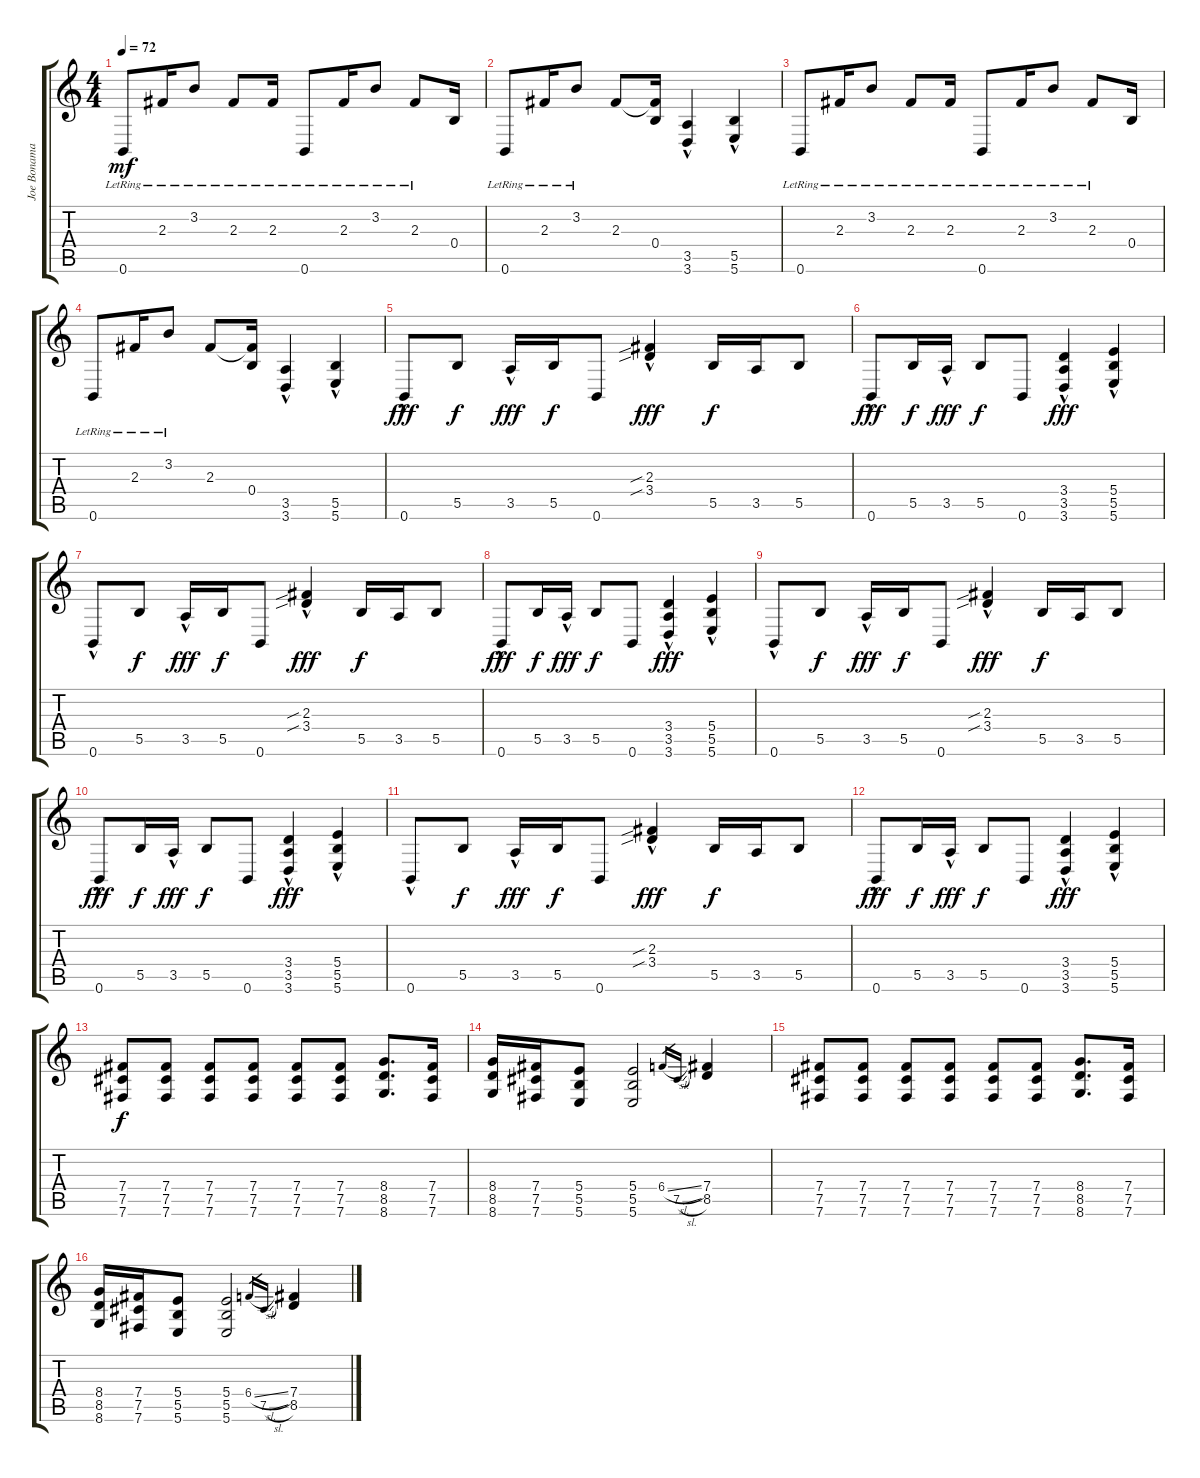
\track ("Joe Bonamassa" "Joe Bonama") {instrument overdrivenguitar}
\staff {score tabs}
\tuning (Db4 Ab3 E3 B2 Gb2 B1) {hide}
\ts (4 4)
\tempo 72
\clef g2
\ks c
0.6{lr}.8{dy mf} 2.3{lr}.16 3.2{lr}.8 2.3{lr}.8 2.3{lr}.16 0.6{lr}.8 2.3{lr}.16 3.2{lr}.8 2.3{lr}.8 0.4.16 |
0.6{lr}.8 2.3{lr}.16 3.2{lr}.8 2.3.8 (2.3{t} 0.4).16 (3.5{hac} 3.6{hac}).4 (5.5{hac} 5.6{hac}).4 |
0.6{lr}.8 2.3{lr}.16 3.2{lr}.8 2.3{lr}.8 2.3{lr}.16 0.6{lr}.8 2.3{lr}.16 3.2{lr}.8 2.3{lr}.8 0.4.16 |
0.6{lr}.8 2.3{lr}.16 3.2{lr}.8 2.3.8 (2.3{t} 0.4).16 (3.5{hac} 3.6{hac}).4 (5.5{hac} 5.6{hac}).4 |
0.6{hac}.8{dy fff} 5.5.8{dy f} 3.5{hac}.16{dy fff} 5.5.16{dy f} 0.6.8 (2.3{sib} 3.4{sib hac}).4{dy fff} 5.5.16{dy f} 3.5.16 5.5.8 |
0.6{hac}.8{dy fff} 5.5.16{dy f} 3.5{hac}.16{dy fff} 5.5.8{dy f} 0.6.8 (3.4 3.5{hac} 3.6).4{dy fff} (5.4 5.5{hac} 5.6).4 |
0.6{hac}.8 5.5.8{dy f} 3.5{hac}.16{dy fff} 5.5.16{dy f} 0.6.8 (2.3{sib} 3.4{sib hac}).4{dy fff} 5.5.16{dy f} 3.5.16 5.5.8 |
0.6{hac}.8{dy fff} 5.5.16{dy f} 3.5{hac}.16{dy fff} 5.5.8{dy f} 0.6.8 (3.4 3.5{hac} 3.6).4{dy fff} (5.4 5.5{hac} 5.6).4 |
0.6{hac}.8 5.5.8{dy f} 3.5{hac}.16{dy fff} 5.5.16{dy f} 0.6.8 (2.3{sib} 3.4{sib hac}).4{dy fff} 5.5.16{dy f} 3.5.16 5.5.8 |
0.6{hac}.8{dy fff} 5.5.16{dy f} 3.5{hac}.16{dy fff} 5.5.8{dy f} 0.6.8 (3.4 3.5{hac} 3.6).4{dy fff} (5.4 5.5{hac} 5.6).4 |
0.6{hac}.8 5.5.8{dy f} 3.5{hac}.16{dy fff} 5.5.16{dy f} 0.6.8 (2.3{sib} 3.4{sib hac}).4{dy fff} 5.5.16{dy f} 3.5.16 5.5.8 |
0.6{hac}.8{dy fff} 5.5.16{dy f} 3.5{hac}.16{dy fff} 5.5.8{dy f} 0.6.8 (3.4 3.5{hac} 3.6).4{dy fff} (5.4 5.5{hac} 5.6).4 |
(7.4 7.5 7.6).8{dy f} (7.4 7.5 7.6).8 (7.4 7.5 7.6).8 (7.4 7.5 7.6).8 (7.4 7.5 7.6).8 (7.4 7.5 7.6).8 (8.4 8.5 8.6).8{d} (7.4 7.5 7.6).16 |
(8.4 8.5 8.6).16 (7.4 7.5 7.6).16 (5.4 5.5 5.6).8 (5.4 5.5 5.6).2 6.4{sl}.16{gr} 7.5{sl}.16{gr} (7.4 8.5).4 |
(7.4 7.5 7.6).8 (7.4 7.5 7.6).8 (7.4 7.5 7.6).8 (7.4 7.5 7.6).8 (7.4 7.5 7.6).8 (7.4 7.5 7.6).8 (8.4 8.5 8.6).8{d} (7.4 7.5 7.6).16 |
(8.4 8.5 8.6).16 (7.4 7.5 7.6).16 (5.4 5.5 5.6).8 (5.4 5.5 5.6).2 6.4{sl}.16{gr} 7.5{sl}.16{gr} (7.4 8.5).4
